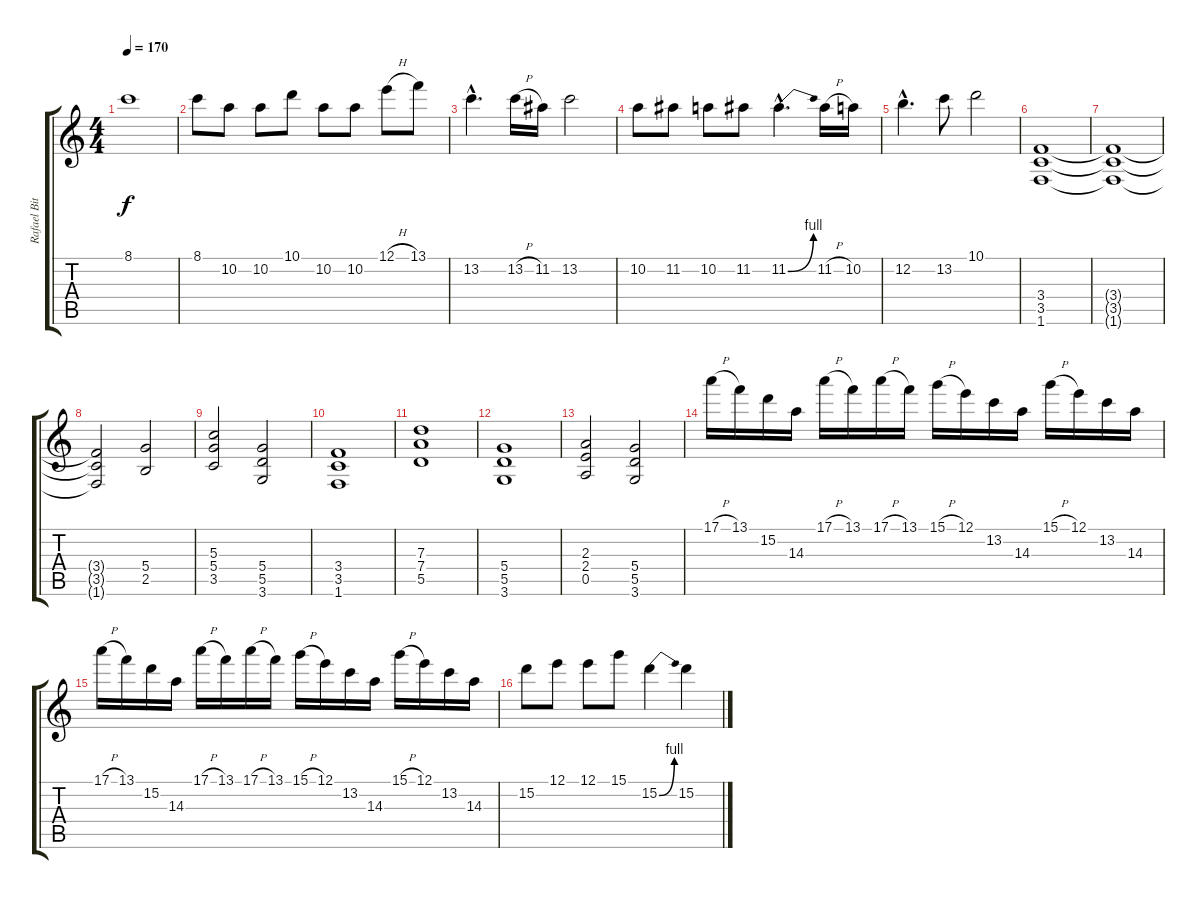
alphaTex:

\track ("Rafael Bittencourt" "Rafael Bit") {instrument distortionguitar}
\staff {score tabs}
\tuning (E4 B3 G3 D3 A2 E2) {hide}
\ts (4 4)
\tempo 170
\clef g2
\ks c
8.1.1{dy f} |
8.1.8 10.2.8 10.2.8 10.1.8 10.2.8 10.2.8 12.1{h}.8 13.1.8 |
13.2{hac}.4{d} 13.2{h}.16 11.2.16 13.2.2 |
10.2.8 11.2.8 10.2.8 11.2.8 11.2{be (bend 0 0 60 4) hac}.4{d} 11.2{h}.16 10.2.16 |
12.2{hac}.4{d} 13.2.8 10.1.2 |
(3.4 3.5 1.6).1 |
(3.4{t} 3.5{t} 1.6{t}).1 |
(3.4{t} 3.5{t} 1.6{t}).2 (5.4 2.5).2 |
(5.3 5.4 3.5).2 (5.4 5.5 3.6).2 |
(3.4 3.5 1.6).1 |
(7.3 7.4 5.5).1 |
(5.4 5.5 3.6).1 |
(2.3 2.4 0.5).2 (5.4 5.5 3.6).2 |
17.1{h}.16 13.1.16 15.2.16 14.3.16 17.1{h}.16 13.1.16 17.1{h}.16 13.1.16 15.1{h}.16 12.1.16 13.2.16 14.3.16 15.1{h}.16 12.1.16 13.2.16 14.3.16 |
17.1{h}.16 13.1.16 15.2.16 14.3.16 17.1{h}.16 13.1.16 17.1{h}.16 13.1.16 15.1{h}.16 12.1.16 13.2.16 14.3.16 15.1{h}.16 12.1.16 13.2.16 14.3.16 |
15.2.8 12.1.8 12.1.8 15.1.8 15.2{be (bend 0 0 60 4)}.4 15.2.4
